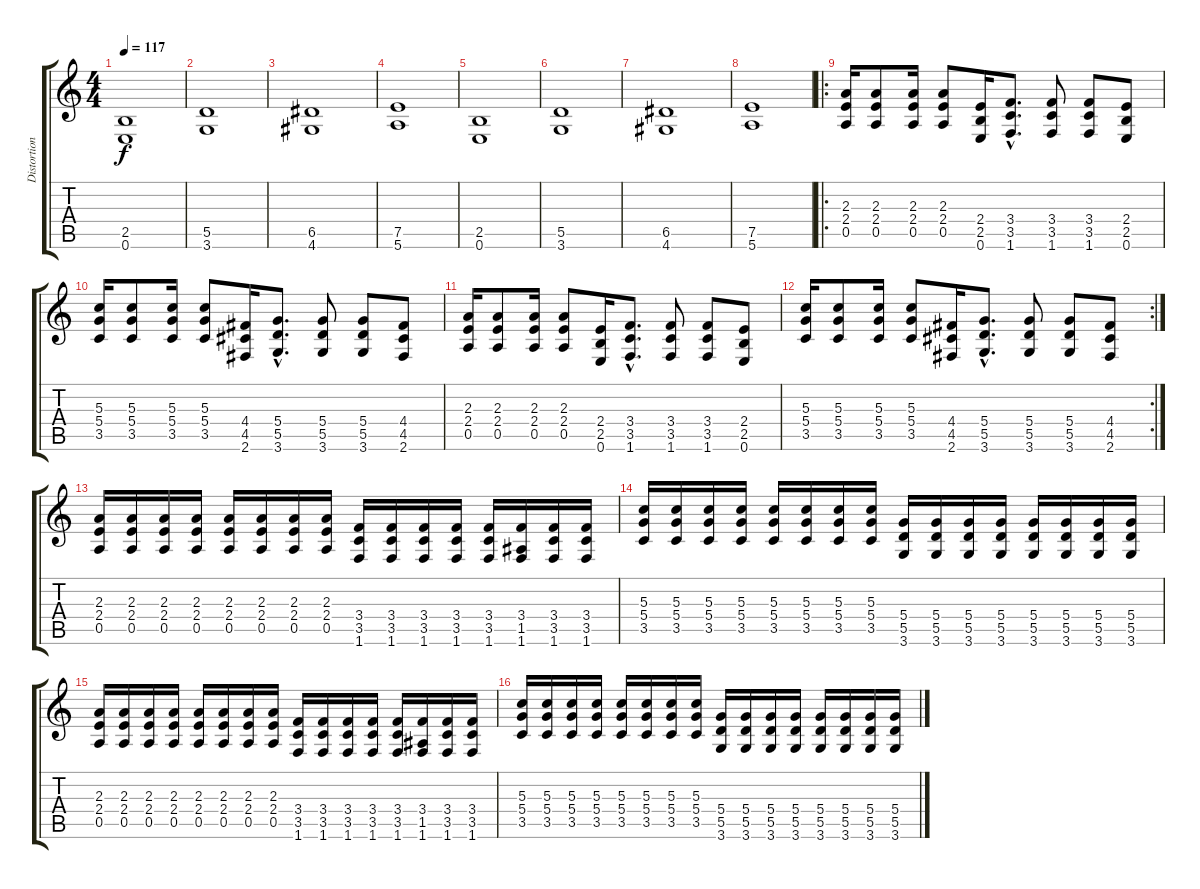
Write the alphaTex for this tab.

\track ("Distortion" "Distortion") {instrument distortionguitar}
\staff {score tabs}
\tuning (E4 B3 G3 D3 A2 E2) {hide}
\ts (4 4)
\tempo 117
\clef g2
\ks c
(2.5 0.6).1{dy f} |
(5.5 3.6).1 |
(6.5 4.6).1 |
(7.5 5.6).1 |
(2.5 0.6).1 |
(5.5 3.6).1 |
(6.5 4.6).1 |
(7.5 5.6).1 |
\ro
(2.3 2.4 0.5).16 (2.3 2.4 0.5).8 (2.3 2.4 0.5).16 (2.3 2.4 0.5).8 (2.4 2.5 0.6).16 (3.4{hac} 3.5{hac} 1.6{hac}).8{d} (3.4 3.5 1.6).8 (3.4 3.5 1.6).8 (2.4 2.5 0.6).8 |
(5.3 5.4 3.5).16 (5.3 5.4 3.5).8 (5.3 5.4 3.5).16 (5.3 5.4 3.5).8 (4.4 4.5 2.6).16 (5.4{hac} 5.5{hac} 3.6{hac}).8{d} (5.4 5.5 3.6).8 (5.4 5.5 3.6).8 (4.4 4.5 2.6).8 |
(2.3 2.4 0.5).16 (2.3 2.4 0.5).8 (2.3 2.4 0.5).16 (2.3 2.4 0.5).8 (2.4 2.5 0.6).16 (3.4{hac} 3.5{hac} 1.6{hac}).8{d} (3.4 3.5 1.6).8 (3.4 3.5 1.6).8 (2.4 2.5 0.6).8 |
\rc 2
(5.3 5.4 3.5).16 (5.3 5.4 3.5).8 (5.3 5.4 3.5).16 (5.3 5.4 3.5).8 (4.4 4.5 2.6).16 (5.4{hac} 5.5{hac} 3.6{hac}).8{d} (5.4 5.5 3.6).8 (5.4 5.5 3.6).8 (4.4 4.5 2.6).8 |
(2.3 2.4 0.5).16 (2.3 2.4 0.5).16 (2.3 2.4 0.5).16 (2.3 2.4 0.5).16 (2.3 2.4 0.5).16 (2.3 2.4 0.5).16 (2.3 2.4 0.5).16 (2.3 2.4 0.5).16 (3.4 3.5 1.6).16 (3.4 3.5 1.6).16 (3.4 3.5 1.6).16 (3.4 3.5 1.6).16 (3.4 3.5 1.6).16 (3.4 1.5 1.6).16 (3.4 3.5 1.6).16 (3.4 3.5 1.6).16 |
(5.3 5.4 3.5).16 (5.3 5.4 3.5).16 (5.3 5.4 3.5).16 (5.3 5.4 3.5).16 (5.3 5.4 3.5).16 (5.3 5.4 3.5).16 (5.3 5.4 3.5).16 (5.3 5.4 3.5).16 (5.4 5.5 3.6).16 (5.4 5.5 3.6).16 (5.4 5.5 3.6).16 (5.4 5.5 3.6).16 (5.4 5.5 3.6).16 (5.4 5.5 3.6).16 (5.4 5.5 3.6).16 (5.4 5.5 3.6).16 |
(2.3 2.4 0.5).16 (2.3 2.4 0.5).16 (2.3 2.4 0.5).16 (2.3 2.4 0.5).16 (2.3 2.4 0.5).16 (2.3 2.4 0.5).16 (2.3 2.4 0.5).16 (2.3 2.4 0.5).16 (3.4 3.5 1.6).16 (3.4 3.5 1.6).16 (3.4 3.5 1.6).16 (3.4 3.5 1.6).16 (3.4 3.5 1.6).16 (3.4 1.5 1.6).16 (3.4 3.5 1.6).16 (3.4 3.5 1.6).16 |
(5.3 5.4 3.5).16 (5.3 5.4 3.5).16 (5.3 5.4 3.5).16 (5.3 5.4 3.5).16 (5.3 5.4 3.5).16 (5.3 5.4 3.5).16 (5.3 5.4 3.5).16 (5.3 5.4 3.5).16 (5.4 5.5 3.6).16 (5.4 5.5 3.6).16 (5.4 5.5 3.6).16 (5.4 5.5 3.6).16 (5.4 5.5 3.6).16 (5.4 5.5 3.6).16 (5.4 5.5 3.6).16 (5.4 5.5 3.6).16
